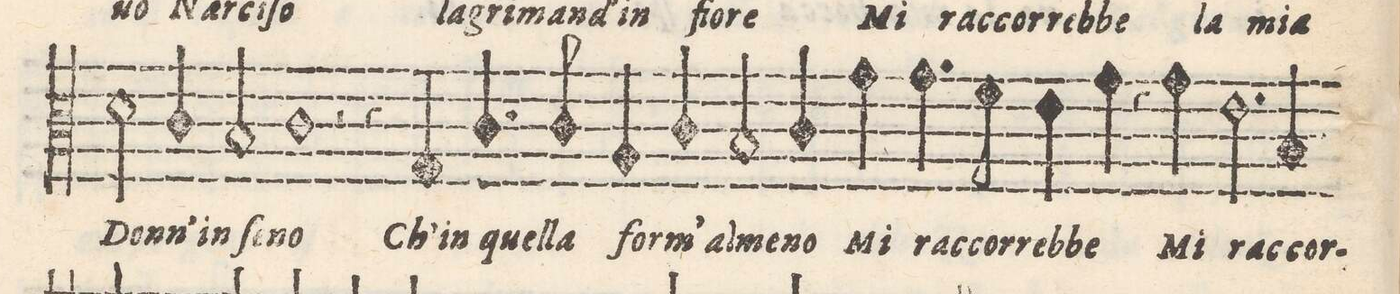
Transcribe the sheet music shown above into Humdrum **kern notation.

**kern	**text
*I"QVINTO	*
*clefC3	*
*k[]	*
*met(c)	*
*M4/4	*
2d\	Donn'
=48-	=48-
4c/	in
2B/	ſe-
=49-	=49-
1c	-no
=50-	=50-
2r	.
4r	.
4G/	Ch' in
=51-	=51-
4.c/	quell-
8c/	-a
4A/	form'
4c/	al-
=52-	=52-
2B/	-me-
4c/	-no
4g\	Mi
=53-	=53-
4.g\	ra-
8f\	-cco-
4e\	-rre-
4g\	-bbe
=54-	=54-
4r	.
4g\	Mi
2.e\	ra-
=55-	=55-
4B/	-cco-
*-	*-
